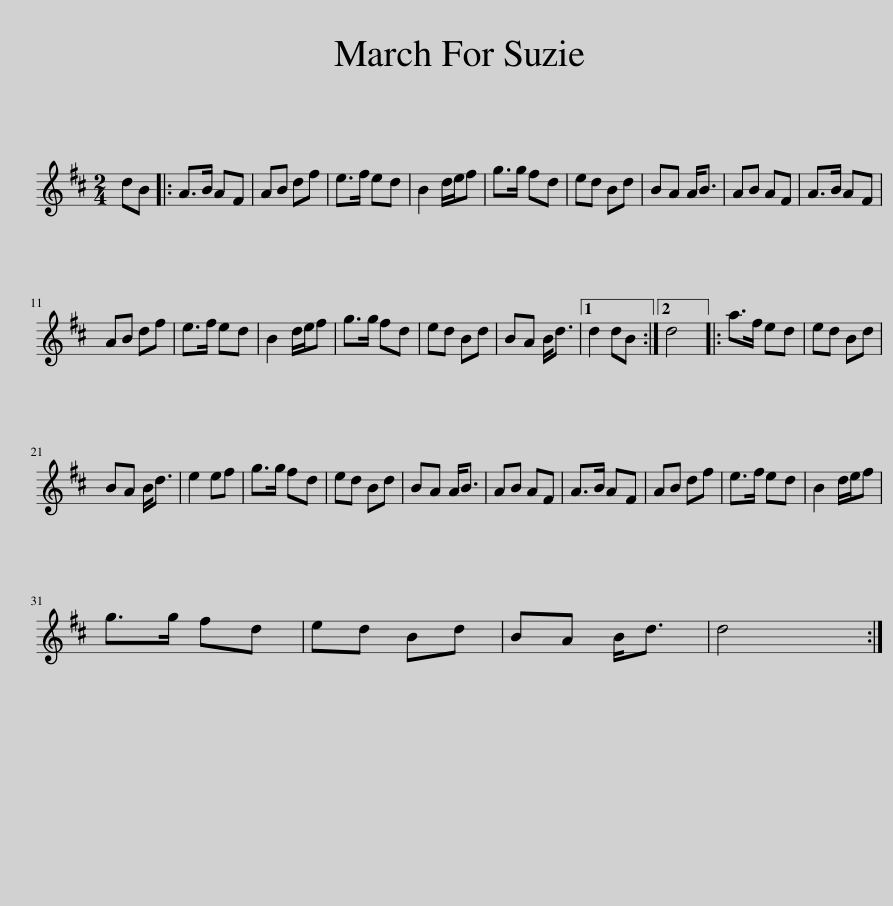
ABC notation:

X:1
L:1/8
M:2/4
I:linebreak $
K:D
V:1 treble
V:1
 dB |: A>B AF | AB df | e>f ed | B2 d/e/f | %5
 g>g fd | ed Bd | BA A<B | AB AF | A>B AF |$ %10
 AB df | e>f ed | B2 d/e/f | g>g fd | ed Bd | %15
 BA B<d |1 d2 dB :|2 d4 |: a>f ed | ed Bd |$ %20
 BA B<d | e2 ef | g>g fd | ed Bd | BA A<B | %25
 AB AF | A>B AF | AB df | e>f ed | B2 d/e/f |$ %30
 g>g fd | ed Bd | BA B<d | d4 :| %34
